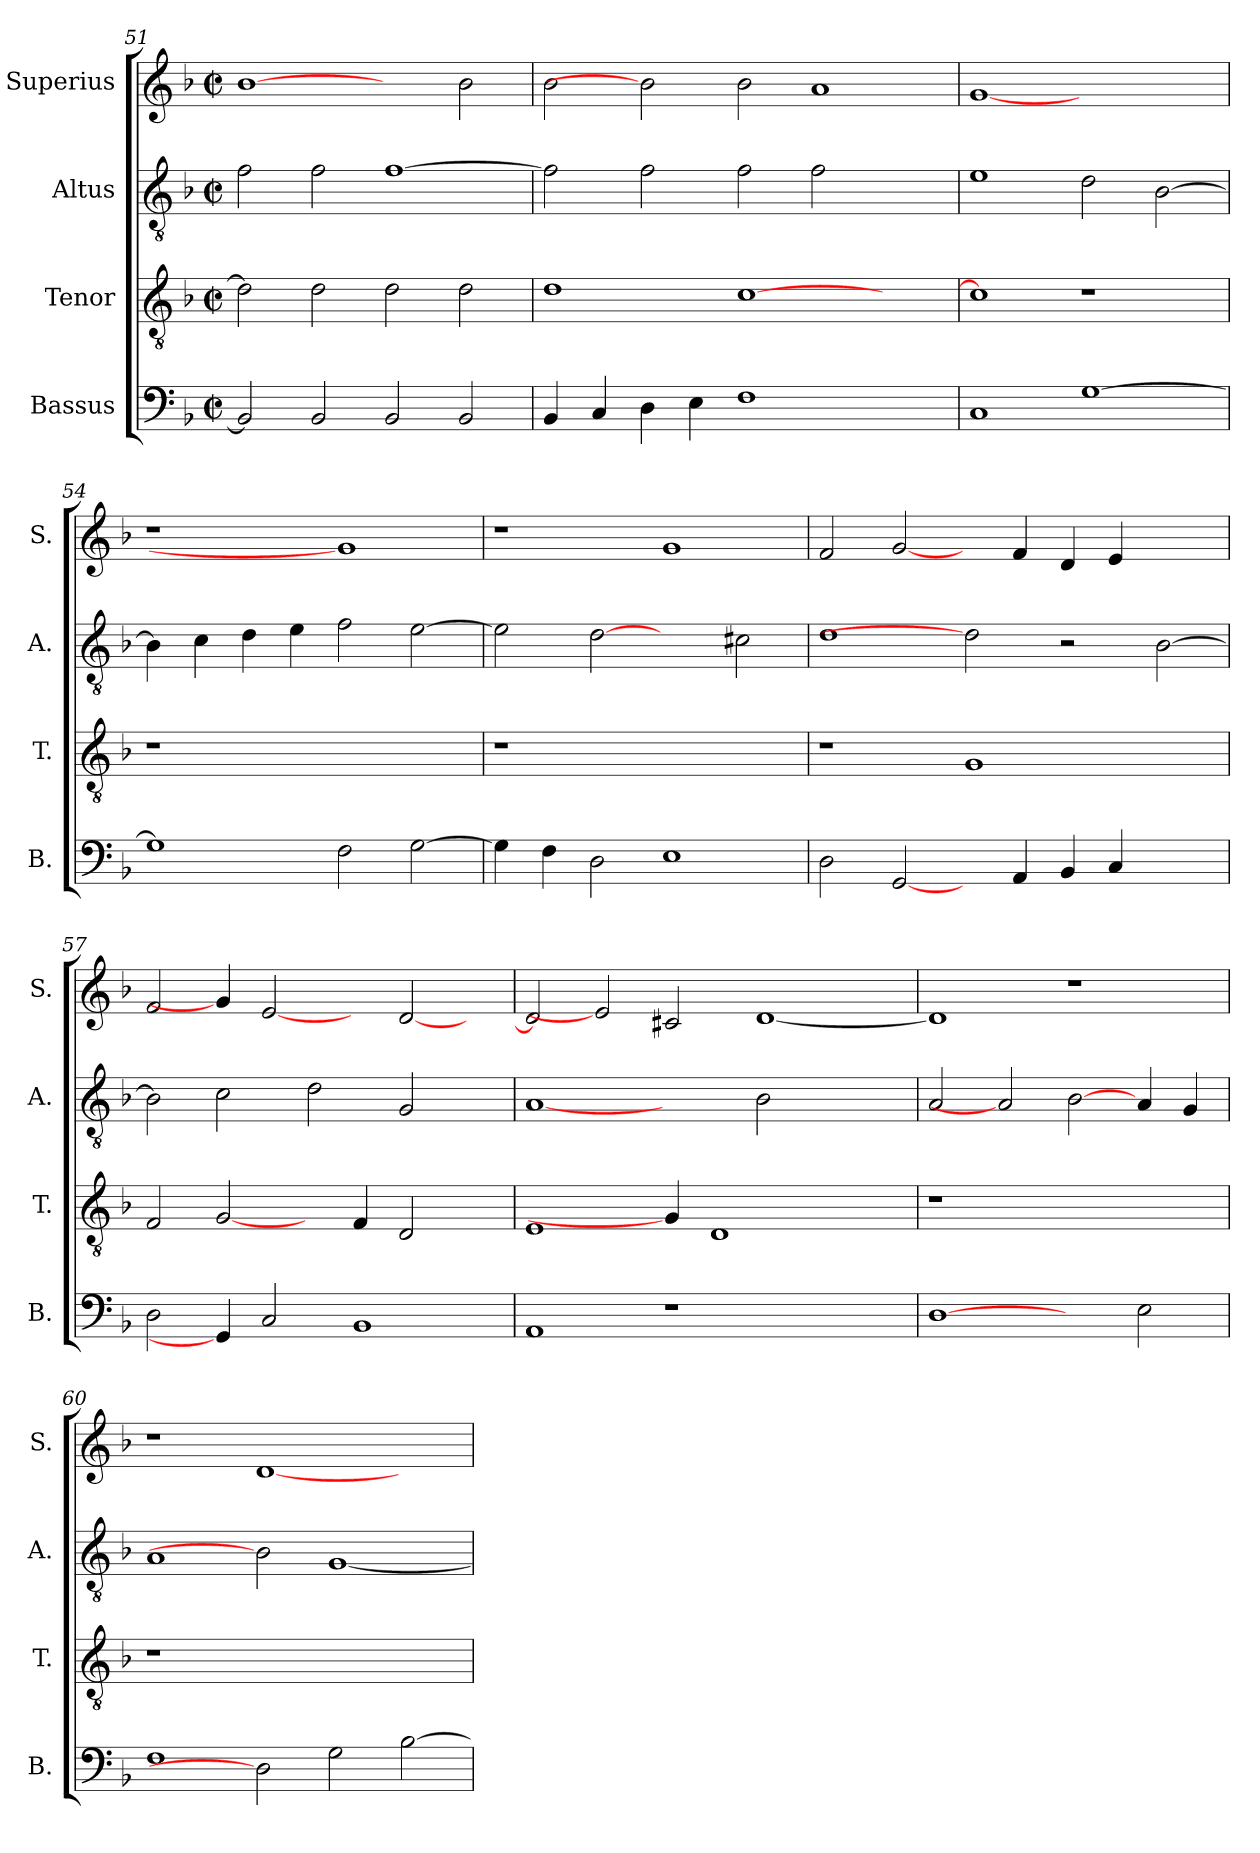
**kern	**kern	**kern	**kern
*part4	*part3	*part2	*part1
*staff4	*staff3	*staff2	*staff1
*I"Bassus	*I"Tenor	*I"Altus	*I"Superius
*I'B.	*I'T.	*I'A.	*I'S.
*clefF4	*clefGv2	*clefGv2	*clefG2
*	*ITrd7c12	*ITrd7c12	*
*k[b-]	*k[b-]	*k[b-]	*k[b-]
*F:	*F:	*F:	*F:
*M2/2	*M2/2	*M2/2	*M2/2
*met(c|)	*met(c|)	*met(c|)	*met(c|)
=51	=51	=51	=51
2BB-i/]	2Di\]	2Fi\	[1b-i
2BB-i/	2Di\	2Fi\	.
2BB-i/	2Di\	[>1Fi	2ryy
2BB-i/	2Di\	.	2b-i\
=52	=52	=52	=52
4BB-i/	1Di	2Fi\]	2b-i\
4Ci/	.	.	.
4Di\	.	2Fi\	2b-i]
4Ei\	.	.	.
1Fi	[>1Ci	2Fi\	2b-i\
.	.	2Fi\	1ai
2ryy	2ryy	2ryy	.
=53	=53	=53	=53
1Ci	1Ci]	1Ei	[1gi
[>1Gi	1r	2Di\	1ryy
.	.	[>2BB-i\	.
=54	=54	=54	=54
!	!LO:N:vis=1	!	!LO:N:vis=1
1Gi]	1r	4BB-i\]	1r
.	.	4Ci\	.
.	.	4Di\	.
.	.	4Ei\	.
2Fi\	1ryy	2Fi\	1gi]
[>2Gi\	.	[>2Ei\	.
!!LO:LB:g=z
=55	=55	=55	=55
!	!LO:N:vis=1	!	!
4Gi\]	1r	2Ei\]	1r
4Fi\	.	.	.
2Di\	.	[2Di	.
1Ei	1ryy	2ryy	1gi
.	.	2C#Xi\	.
=56	=56	=56	=56
2Di\	1r	1Di	2fi/
[2GGi/	.	.	[2gi/
4ryy	1GGi	2Di]	4ryy
4AAi/	.	.	4fi/
4BB-i/	.	2r	4di/
4Ci/	.	.	4ei/
2ryy	2ryy	[>2BB-i\	2ryy
=57	=57	=57	=57
2Di\	2FFi/	2BB-i\]	2fi/
4GGi/]	[2GGi/	2Ci\	4gi/]
2Ci/	.	.	[2ei
.	4ryy	2Di\	.
1BB-i	4FFi/	.	4ryy
.	2DDi/	2GGi/	[<2di/
.	4ryy	4ryy	4ryy
=58	=58	=58	=58
1AAi	1EEi	[1AAi	2di/]
.	.	.	2ei]
1r	4GGi/]	2ryy	2c#Xi/
.	1DDi	.	.
.	.	2BB-i\	[<1di
2ryy	.	2ryy	.
.	4ryy	.	.
=59	=59	=59	=59
!	!LO:N:vis=1	!	!
[1Di	1r	2AAi/	1di]
.	.	2AAi]	.
2ryy	1ryy	[2BB-i	1r
2Ei\	.	4AAi/	.
.	.	4GGi/	.
!!LO:PB:g=z
=60	=60	=60	=60
!	!LO:N:vis=1	!	!
1Fi	1r	1AAi	1r
2Di]	1.ryy	2BB-i]	[<1di
2Gi\	.	[<1GGi	.
[>2B-i\	.	.	2ryy
=	=	=	=
*-	*-	*-	*-
